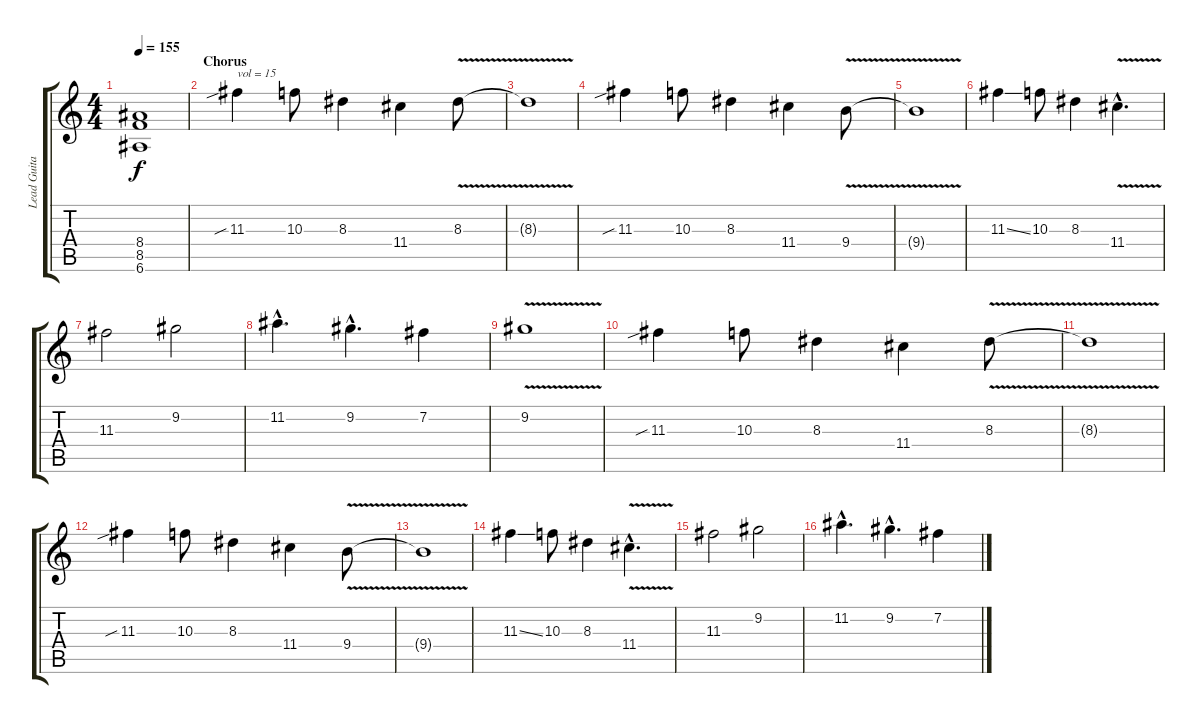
\track ("Lead Guitar" "Lead Guita") {instrument overdrivenguitar}
\staff {score tabs}
\tuning (E4 B3 G3 D3 A2 E2) {hide}
\ts (4 4)
\tempo 155
\clef g2
\ks c
(8.4 8.5 6.6).1{dy f} |
\section ("" "Chorus")
11.3{sib}.4{txt "vol = 15" volume 15} 10.3.8 8.3.4 11.4.4 8.3{v}.8 |
8.3{t}.1 |
11.3{sib}.4 10.3.8 8.3.4 11.4.4 9.4{v}.8 |
9.4{t}.1 |
11.3{ss}.4 10.3.8 8.3.4 11.4{v hac}.4{d} |
11.3.2 9.2.2 |
11.2{hac}.4{d} 9.2{hac}.4{d} 7.2.4 |
9.2{v}.1 |
\section ("" "")
11.3{sib}.4 10.3.8 8.3.4 11.4.4 8.3{v}.8 |
8.3{t}.1 |
11.3{sib}.4 10.3.8 8.3.4 11.4.4 9.4{v}.8 |
9.4{t}.1 |
11.3{ss}.4 10.3.8 8.3.4 11.4{v hac}.4{d} |
11.3.2 9.2.2 |
11.2{hac}.4{d} 9.2{hac}.4{d} 7.2.4
